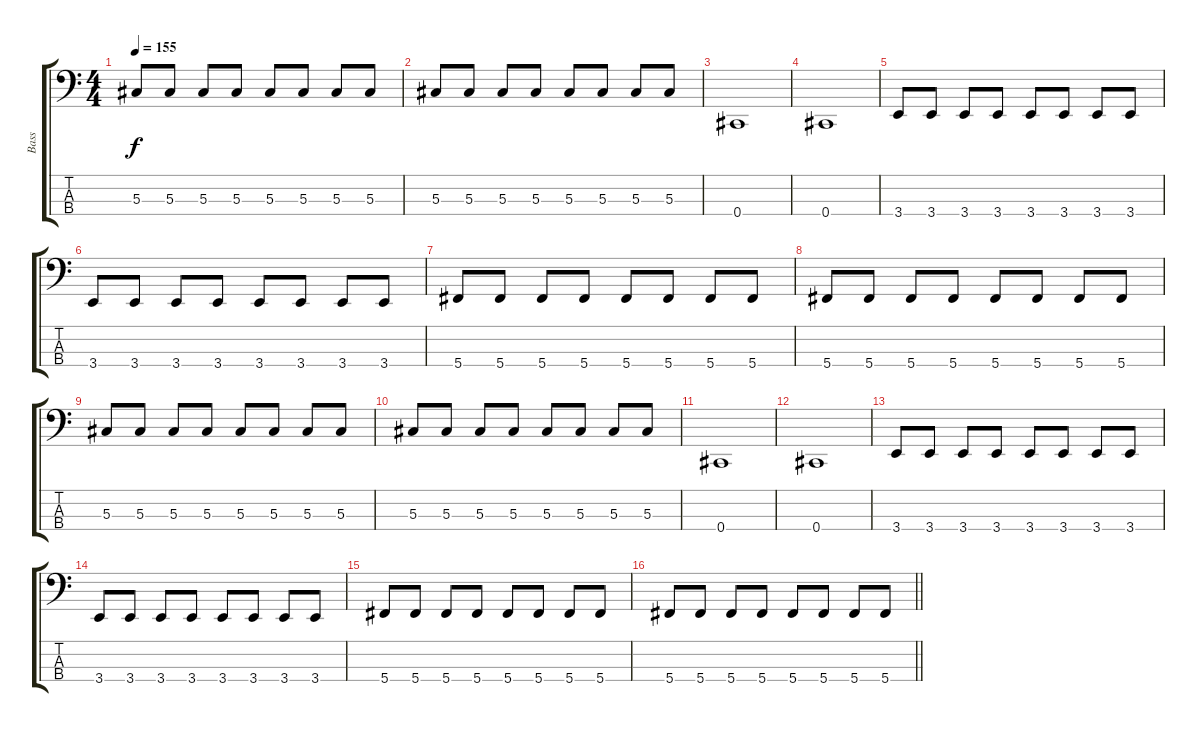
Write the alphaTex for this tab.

\track ("Bass" "Bass") {instrument electricbasspick}
\staff {score tabs}
\tuning (Gb2 Db2 Ab1 Db1) {hide}
\ts (4 4)
\tempo 155
\clef f4
\ks c
5.3.8{dy f} 5.3.8 5.3.8 5.3.8 5.3.8 5.3.8 5.3.8 5.3.8 |
5.3.8 5.3.8 5.3.8 5.3.8 5.3.8 5.3.8 5.3.8 5.3.8 |
0.4.1 |
0.4.1 |
3.4.8 3.4.8 3.4.8 3.4.8 3.4.8 3.4.8 3.4.8 3.4.8 |
3.4.8 3.4.8 3.4.8 3.4.8 3.4.8 3.4.8 3.4.8 3.4.8 |
5.4.8 5.4.8 5.4.8 5.4.8 5.4.8 5.4.8 5.4.8 5.4.8 |
5.4.8 5.4.8 5.4.8 5.4.8 5.4.8 5.4.8 5.4.8 5.4.8 |
5.3.8 5.3.8 5.3.8 5.3.8 5.3.8 5.3.8 5.3.8 5.3.8 |
5.3.8 5.3.8 5.3.8 5.3.8 5.3.8 5.3.8 5.3.8 5.3.8 |
0.4.1 |
0.4.1 |
3.4.8 3.4.8 3.4.8 3.4.8 3.4.8 3.4.8 3.4.8 3.4.8 |
3.4.8 3.4.8 3.4.8 3.4.8 3.4.8 3.4.8 3.4.8 3.4.8 |
5.4.8 5.4.8 5.4.8 5.4.8 5.4.8 5.4.8 5.4.8 5.4.8 |
\barLineRight lightlight
5.4.8 5.4.8 5.4.8 5.4.8 5.4.8 5.4.8 5.4.8 5.4.8
